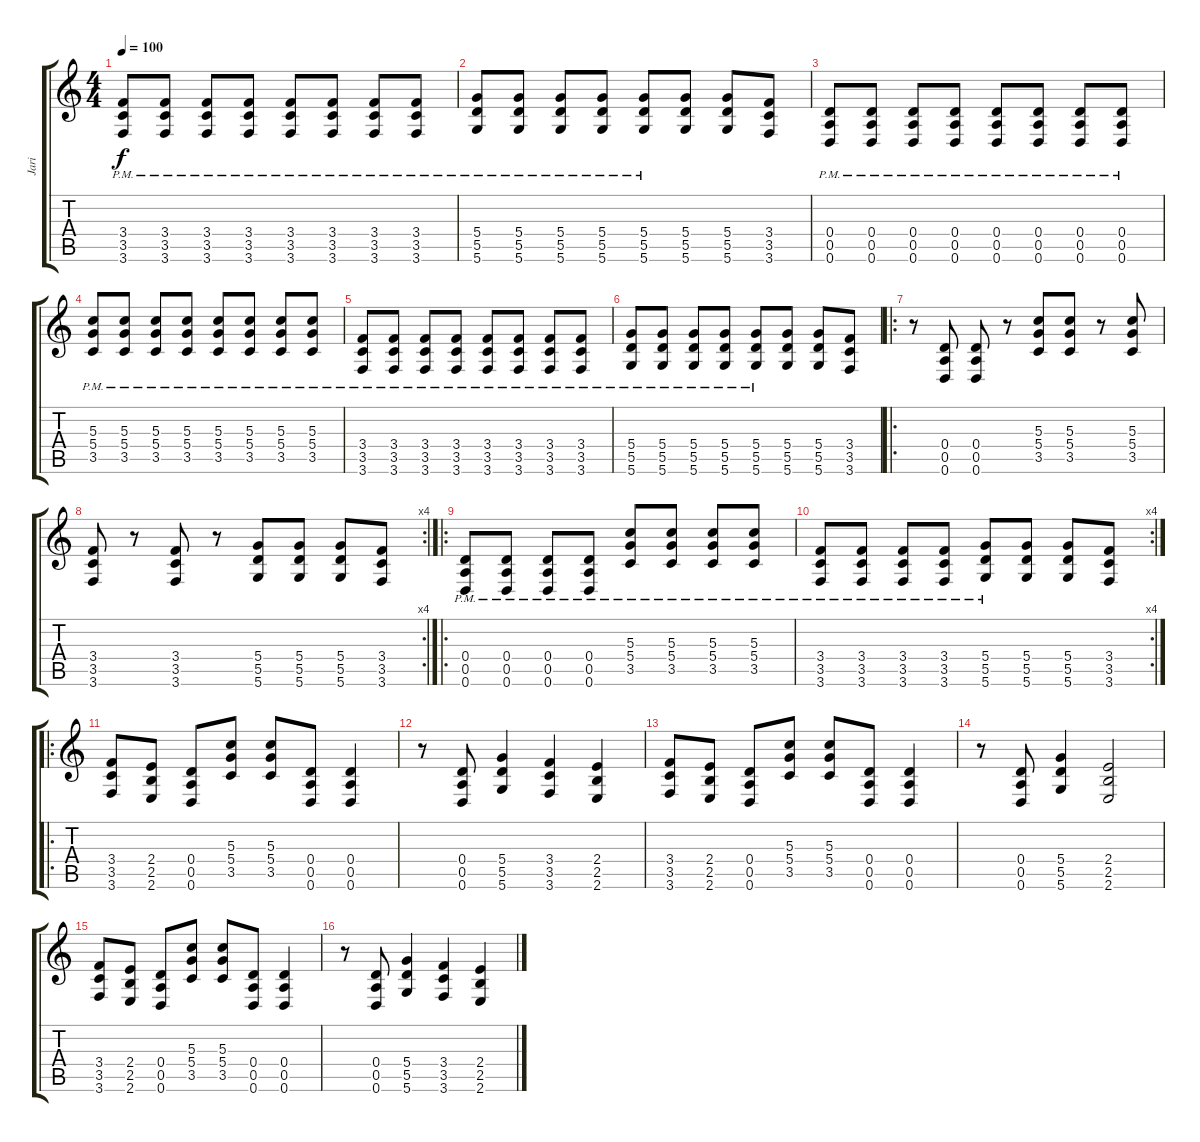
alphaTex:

\track ("Jari" "Jari") {instrument distortionguitar}
\staff {score tabs}
\tuning (E4 B3 G3 D3 A2 D2) {hide}
\ts (4 4)
\tempo 100
\clef g2
\ks c
(3.4{pm} 3.5{pm} 3.6{pm}).8{dy f} (3.4{pm} 3.5{pm} 3.6{pm}).8 (3.4{pm} 3.5{pm} 3.6{pm}).8 (3.4{pm} 3.5{pm} 3.6{pm}).8 (3.4{pm} 3.5{pm} 3.6{pm}).8 (3.4{pm} 3.5{pm} 3.6{pm}).8 (3.4{pm} 3.5{pm} 3.6{pm}).8 (3.4{pm} 3.5{pm} 3.6{pm}).8 |
(5.4{pm} 5.5{pm} 5.6{pm}).8 (5.4{pm} 5.5{pm} 5.6{pm}).8 (5.4{pm} 5.5{pm} 5.6{pm}).8 (5.4{pm} 5.5{pm} 5.6{pm}).8 (5.4{pm} 5.5{pm} 5.6{pm}).8 (5.4 5.5 5.6).8 (5.4 5.5 5.6).8 (3.4 3.5 3.6).8 |
(0.4{pm} 0.5{pm} 0.6{pm}).8 (0.4{pm} 0.5{pm} 0.6{pm}).8 (0.4{pm} 0.5{pm} 0.6{pm}).8 (0.4{pm} 0.5{pm} 0.6{pm}).8 (0.4{pm} 0.5{pm} 0.6{pm}).8 (0.4{pm} 0.5{pm} 0.6{pm}).8 (0.4{pm} 0.5{pm} 0.6{pm}).8 (0.4{pm} 0.5{pm} 0.6{pm}).8 |
(5.3{pm} 5.4{pm} 3.5{pm}).8 (5.3{pm} 5.4{pm} 3.5{pm}).8 (5.3{pm} 5.4{pm} 3.5{pm}).8 (5.3{pm} 5.4{pm} 3.5{pm}).8 (5.3{pm} 5.4{pm} 3.5{pm}).8 (5.3{pm} 5.4{pm} 3.5{pm}).8 (5.3{pm} 5.4{pm} 3.5{pm}).8 (5.3{pm} 5.4{pm} 3.5{pm}).8 |
(3.4{pm} 3.5{pm} 3.6{pm}).8 (3.4{pm} 3.5{pm} 3.6{pm}).8 (3.4{pm} 3.5{pm} 3.6{pm}).8 (3.4{pm} 3.5{pm} 3.6{pm}).8 (3.4{pm} 3.5{pm} 3.6{pm}).8 (3.4{pm} 3.5{pm} 3.6{pm}).8 (3.4{pm} 3.5{pm} 3.6{pm}).8 (3.4{pm} 3.5{pm} 3.6{pm}).8 |
(5.4{pm} 5.5{pm} 5.6{pm}).8 (5.4{pm} 5.5{pm} 5.6{pm}).8 (5.4{pm} 5.5{pm} 5.6{pm}).8 (5.4{pm} 5.5{pm} 5.6{pm}).8 (5.4{pm} 5.5{pm} 5.6{pm}).8 (5.4 5.5 5.6).8 (5.4 5.5 5.6).8 (3.4 3.5 3.6).8 |
\ro
r.8 (0.4 0.5 0.6).8 (0.4 0.5 0.6).8 r.8 (5.3 5.4 3.5).8 (5.3 5.4 3.5).8 r.8 (5.3 5.4 3.5).8 |
\rc 4
(3.4 3.5 3.6).8 r.8 (3.4 3.5 3.6).8 r.8 (5.4 5.5 5.6).8 (5.4 5.5 5.6).8 (5.4 5.5 5.6).8 (3.4 3.5 3.6).8 |
\ro
(0.4{pm} 0.5{pm} 0.6{pm}).8 (0.4{pm} 0.5{pm} 0.6{pm}).8 (0.4{pm} 0.5{pm} 0.6{pm}).8 (0.4{pm} 0.5{pm} 0.6{pm}).8 (5.3{pm} 5.4{pm} 3.5{pm}).8 (5.3{pm} 5.4{pm} 3.5{pm}).8 (5.3{pm} 5.4{pm} 3.5{pm}).8 (5.3{pm} 5.4{pm} 3.5{pm}).8 |
\rc 4
(3.4{pm} 3.5{pm} 3.6{pm}).8 (3.4{pm} 3.5{pm} 3.6{pm}).8 (3.4{pm} 3.5{pm} 3.6{pm}).8 (3.4{pm} 3.5{pm} 3.6{pm}).8 (5.4{pm} 5.5{pm} 5.6{pm}).8 (5.4 5.5 5.6).8 (5.4 5.5 5.6).8 (3.4 3.5 3.6).8 |
\ro
(3.4 3.5 3.6).8 (2.4 2.5 2.6).8 (0.4 0.5 0.6).8 (5.3 5.4 3.5).8 (5.3 5.4 3.5).8 (0.4 0.5 0.6).8 (0.4 0.5 0.6).4 |
r.8 (0.4 0.5 0.6).8 (5.4 5.5 5.6).4 (3.4 3.5 3.6).4 (2.4 2.5 2.6).4 |
(3.4 3.5 3.6).8 (2.4 2.5 2.6).8 (0.4 0.5 0.6).8 (5.3 5.4 3.5).8 (5.3 5.4 3.5).8 (0.4 0.5 0.6).8 (0.4 0.5 0.6).4 |
r.8 (0.4 0.5 0.6).8 (5.4 5.5 5.6).4 (2.4 2.5 2.6).2 |
(3.4 3.5 3.6).8 (2.4 2.5 2.6).8 (0.4 0.5 0.6).8 (5.3 5.4 3.5).8 (5.3 5.4 3.5).8 (0.4 0.5 0.6).8 (0.4 0.5 0.6).4 |
r.8 (0.4 0.5 0.6).8 (5.4 5.5 5.6).4 (3.4 3.5 3.6).4 (2.4 2.5 2.6).4
